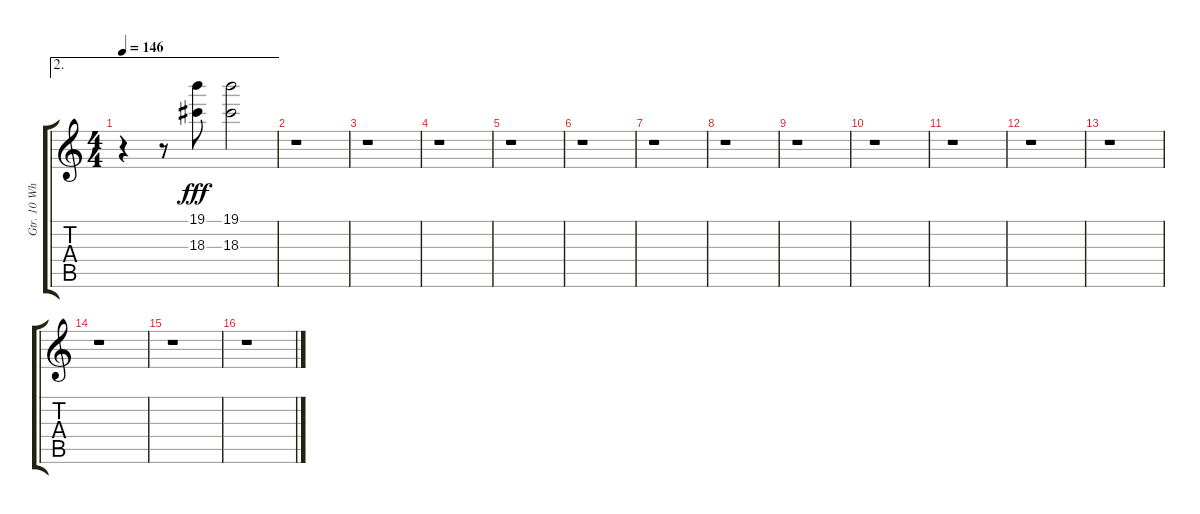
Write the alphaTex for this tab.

\track ("Gtr. 10 Whammy" "Gtr. 10 Wh") {instrument distortionguitar}
\staff {score tabs}
\tuning (E4 B3 G3 D3 A2 E2) {hide}
\ae 2
\ts (4 4)
\tempo 146
\clef g2
\ks c
r.4{dy fff} r.8 (19.1 18.3).8 (19.1 18.3).2 |
r.1 |
r.1 |
r.1 |
r.1 |
r.1 |
r.1 |
r.1 |
r.1 |
r.1 |
r.1 |
r.1 |
r.1 |
r.1 |
r.1 |
r.1
